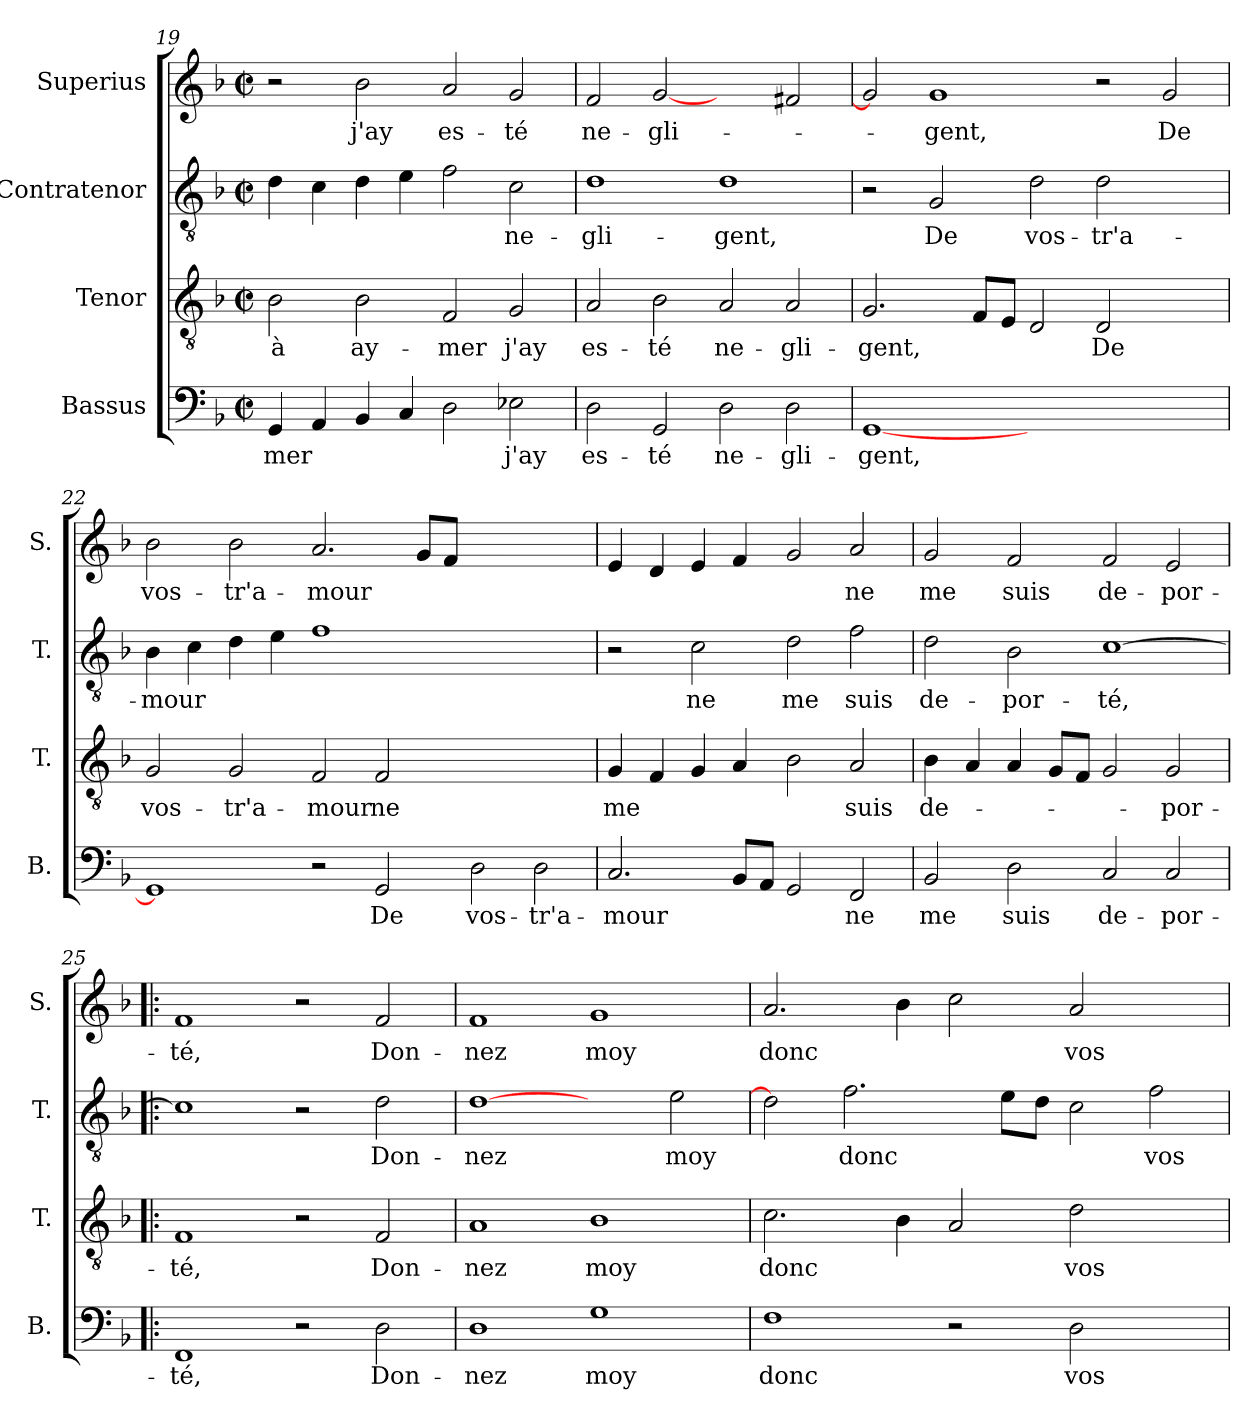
**kern	**text	**kern	**text	**kern	**text	**kern	**text
*part4	*part4	*part3	*part3	*part2	*part2	*part1	*part1
*staff4	*staff4	*staff3	*staff3	*staff2	*staff2	*staff1	*staff1
*I"Bassus	*	*I"Tenor	*	*I"Contratenor	*	*I"Superius	*
*I'B.	*	*I'T.	*	*I'T.	*	*I'S.	*
*clefF4	*	*clefGv2	*	*clefGv2	*	*clefG2	*
*	*	*ITrd7c12	*	*ITrd7c12	*	*	*
*k[b-]	*	*k[b-]	*	*k[b-]	*	*k[b-]	*
*F:	*	*F:	*	*F:	*	*F:	*
*M2/2	*	*M2/2	*	*M2/2	*	*M2/2	*
*met(c|)	*	*met(c|)	*	*met(c|)	*	*met(c|)	*
=19	=19	=19	=19	=19	=19	=19	=19
4GG/	-mer	2BB-\	à	4D\	.	2r	.
4AA/	.	.	.	4C\	.	.	.
4BB-/	.	2BB-\	ay-	4D\	.	2b-\	j'ay
4C/	.	.	.	4E\	.	.	.
2D\	.	2FF/	-mer	2F\	.	2a/	es-
2E-X\	j'ay	2GG/	j'ay	2C\	ne-	2g/	-té
!!LO:LB:g=z
=20	=20	=20	=20	=20	=20	=20	=20
2D\	es-	2AA/	es-	1D\	-gli-	2f/	ne-
2GG/	-té	2BB-\	-té	.	.	[2g/	-gli-
2D\	ne-	2AA/	ne-	1D\	-gent,	2ryy	.
2D\	-gli-	2AA/	-gli-	.	.	2f#X/	.
=21	=21	=21	=21	=21	=21	=21	=21
[1GG/	-gent,	2.GG/	-gent,	2r	.	2g/]	.
.	.	.	.	2GG/	De	1g/	-gent,
.	.	8FF/L	.	.	.	.	.
.	.	8EE/J	.	.	.	.	.
1.ryy	.	2DD/	.	2D\	vos-	.	.
.	.	2DD/	De	2D\	-tr'a-	2r	.
.	.	2ryy	.	2ryy	.	2g/	De
=22	=22	=22	=22	=22	=22	=22	=22
1GG/]	.	2GG/	vos-	4BB-\	-mour	2b-\	vos-
.	.	.	.	4C\	.	.	.
.	.	2GG/	-tr'a-	4D\	.	2b-\	-tr'a-
.	.	.	.	4E\	.	.	.
2r	.	2FF/	-mour	1F\	.	2.a/	-mour
2GG/	De	2FF/	ne	.	.	.	.
.	.	.	.	.	.	8g/L	.
.	.	.	.	.	.	8f/J	.
2D\	vos-	1ryy	.	1ryy	.	1ryy	.
2D\	-tr'a-	.	.	.	.	.	.
=23	=23	=23	=23	=23	=23	=23	=23
2.C/	-mour	4GG/	me	2r	.	4e/	.
.	.	4FF/	.	.	.	4d/	.
.	.	4GG/	.	2C\	ne	4e/	.
8BB-/L	.	4AA/	.	.	.	4f/	.
8AA/J	.	.	.	.	.	.	.
2GG/	.	2BB-\	.	2D\	me	2g/	.
2FF/	ne	2AA/	suis	2F\	suis	2a/	ne
!!LO:LB:g=z
=24	=24	=24	=24	=24	=24	=24	=24
2BB-/	me	4BB-\	de-	2D\	de-	2g/	me
.	.	4AA/	.	.	.	.	.
2D\	suis	4AA/	.	2BB-\	-por-	2f/	suis
.	.	8GG/L	.	.	.	.	.
.	.	8FF/J	.	.	.	.	.
2C/	de-	2GG/	.	[1C\	-té,	2f/	de-
2C/	-por-	2GG/	-por-	.	.	2e/	-por-
=25!|:	=25!|:	=25!|:	=25!|:	=25!|:	=25!|:	=25!|:	=25!|:
1FF/	-té,	1FF/	-té,	1C\]	.	1f/	-té,
2r	.	2r	.	2r	.	2r	.
2D\	Don-	2FF/	Don-	2D\	Don-	2f/	Don-
=26	=26	=26	=26	=26	=26	=26	=26
1D\	-nez	1AA/	-nez	[1D\	-nez	1f/	-nez
1G\	moy	1BB-\	moy	2ryy	.	1g/	moy
.	.	.	.	2E\	moy	.	.
=27	=27	=27	=27	=27	=27	=27	=27
1F\	donc	2.C\	donc	2D\]	.	2.a/	donc
.	.	.	.	2.F\	donc	.	.
.	.	4BB-\	.	.	.	4b-\	.
2r	.	2AA/	.	.	.	2cc\	.
.	.	.	.	8E\L	.	.	.
.	.	.	.	8D\J	.	.	.
2D\	vos-	2D\	vos-	2C\	.	2a/	vos-
2ryy	.	2ryy	.	2F\	vos-	2ryy	.
=	=	=	=	=	=	=	=
*-	*-	*-	*-	*-	*-	*-	*-
